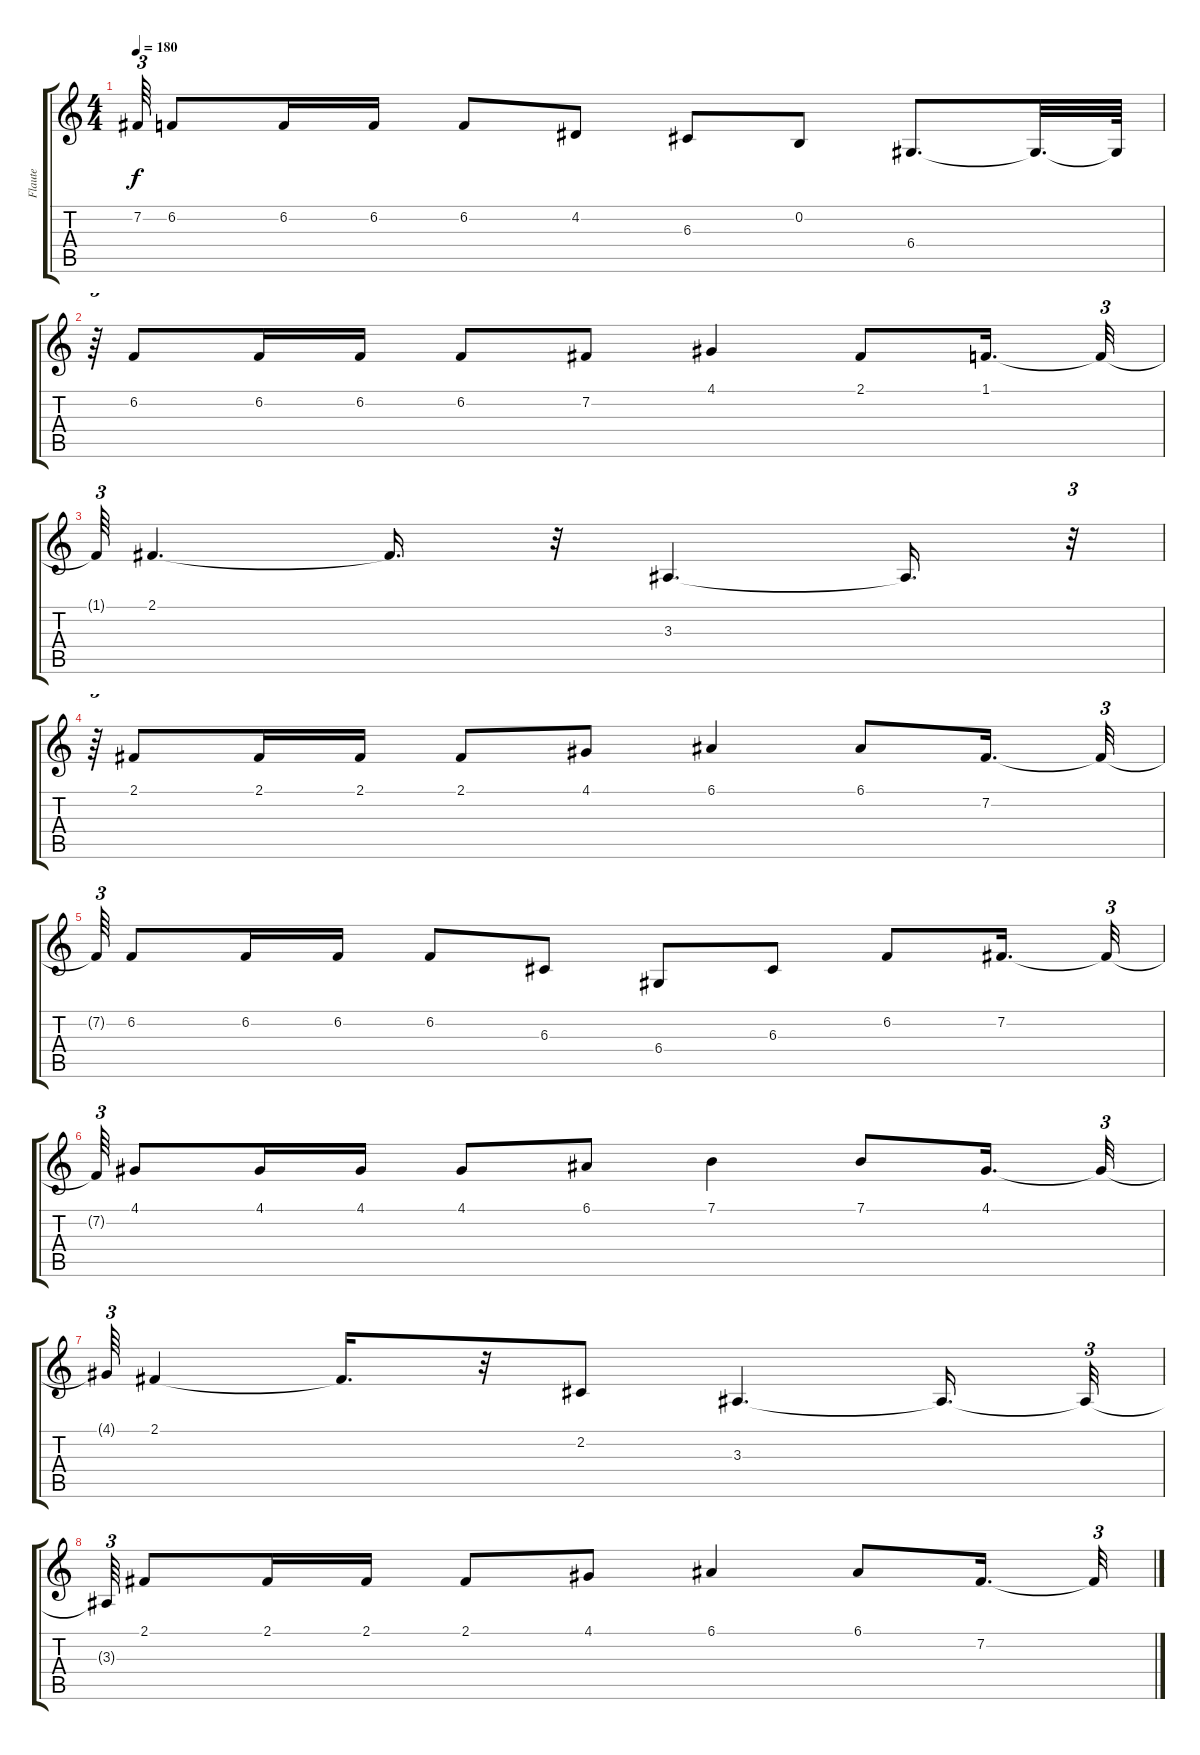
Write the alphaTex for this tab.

\track ("Flaute" "Flaute") {instrument flute}
\staff {score tabs}
\tuning (E4 B3 G3 D3 A2 E2) {hide}
\ts (4 4)
\tempo 180
\clef g2
\ks c
7.2{t}.64{tu (3 2) dy f} 6.2.8 6.2.16 6.2.16 6.2.8 4.2.8 6.3.8 0.2.8 6.4.8{d} 6.4{t}.32{d} 6.4{t}.64 |
r.64{tu (3 2)} 6.2.8 6.2.16 6.2.16 6.2.8 7.2.8 4.1.4 2.1.8 1.1.16{d} 1.1{t}.32{tu (3 2)} |
1.1{t}.64{tu (3 2)} 2.1.4{d} 2.1{t}.16{d} r.32 3.3.4{d} 3.3{t}.16{d} r.32{tu (3 2)} |
r.64{tu (3 2)} 2.1.8 2.1.16 2.1.16 2.1.8 4.1.8 6.1.4 6.1.8 7.2.16{d} 7.2{t}.32{tu (3 2)} |
7.2{t}.64{tu (3 2)} 6.2.8 6.2.16 6.2.16 6.2.8 6.3.8 6.4.8 6.3.8 6.2.8 7.2.16{d} 7.2{t}.32{tu (3 2)} |
7.2{t}.64{tu (3 2)} 4.1.8 4.1.16 4.1.16 4.1.8 6.1.8 7.1.4 7.1.8 4.1.16{d} 4.1{t}.32{tu (3 2)} |
4.1{t}.64{tu (3 2)} 2.1.4 2.1{t}.16{d} r.32 2.2.8 3.3.4{d} 3.3{t}.16{d} 3.3{t}.32{tu (3 2)} |
3.3{t}.64{tu (3 2)} 2.1.8 2.1.16 2.1.16 2.1.8 4.1.8 6.1.4 6.1.8 7.2.16{d} 7.2{t}.32{tu (3 2)}
